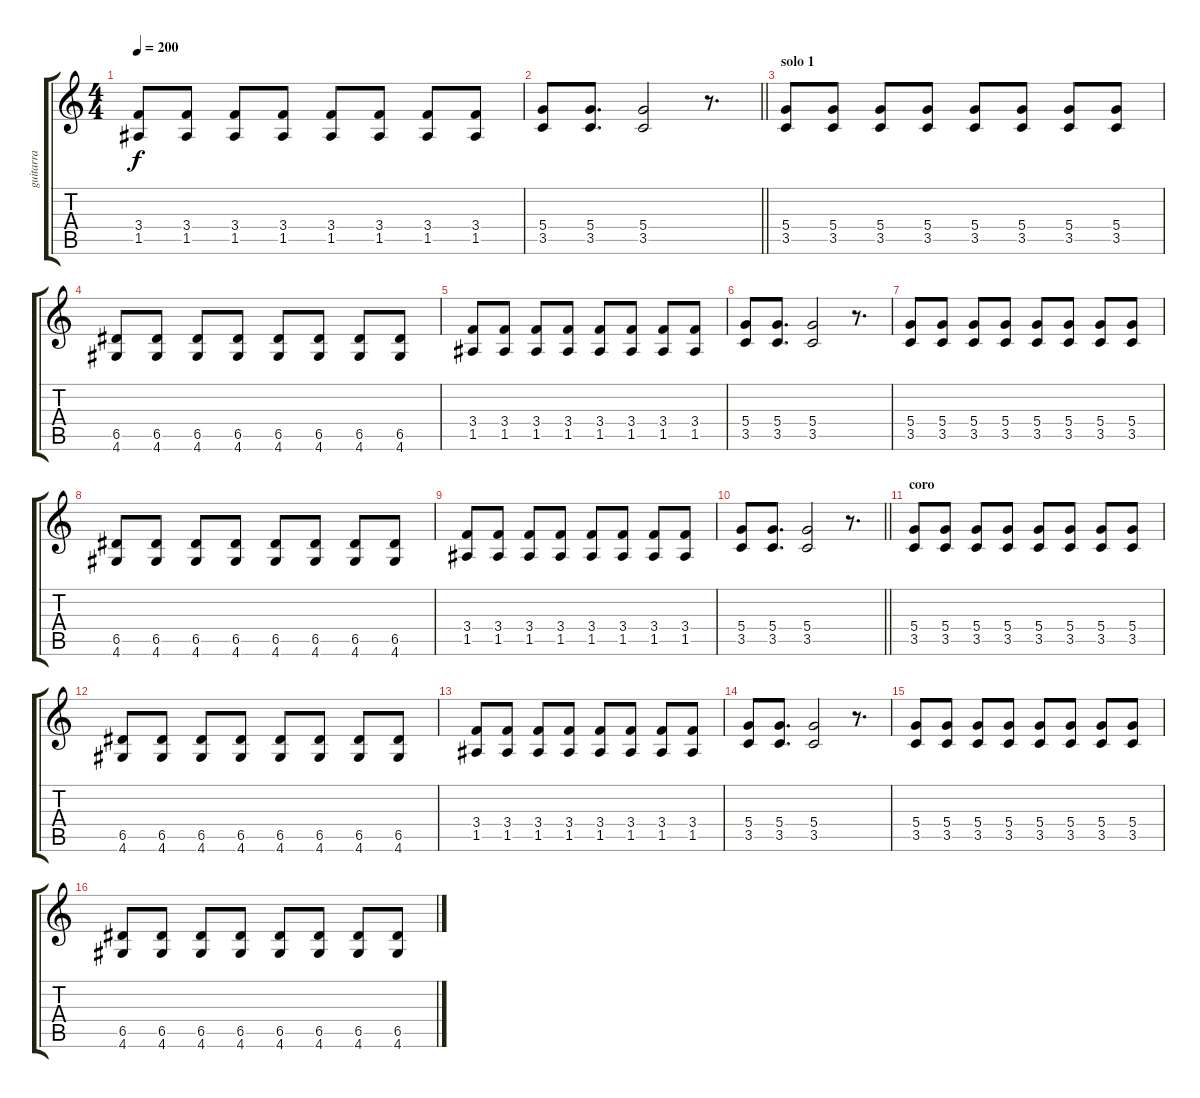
\track ("guitarra" "guitarra") {instrument overdrivenguitar}
\staff {score tabs}
\tuning (E4 B3 G3 D3 A2 E2) {hide}
\ts (4 4)
\tempo 200
\clef g2
\ks c
(3.4 1.5).8{dy f} (3.4 1.5).8 (3.4 1.5).8 (3.4 1.5).8 (3.4 1.5).8 (3.4 1.5).8 (3.4 1.5).8 (3.4 1.5).8 |
\barLineRight lightlight
(5.4 3.5).8 (5.4 3.5).8{d} (5.4 3.5).2 r.8{d} |
\section ("" "solo 1")
(5.4 3.5).8 (5.4 3.5).8 (5.4 3.5).8 (5.4 3.5).8 (5.4 3.5).8 (5.4 3.5).8 (5.4 3.5).8 (5.4 3.5).8 |
(6.5 4.6).8 (6.5 4.6).8 (6.5 4.6).8 (6.5 4.6).8 (6.5 4.6).8 (6.5 4.6).8 (6.5 4.6).8 (6.5 4.6).8 |
(3.4 1.5).8 (3.4 1.5).8 (3.4 1.5).8 (3.4 1.5).8 (3.4 1.5).8 (3.4 1.5).8 (3.4 1.5).8 (3.4 1.5).8 |
(5.4 3.5).8 (5.4 3.5).8{d} (5.4 3.5).2 r.8{d} |
(5.4 3.5).8 (5.4 3.5).8 (5.4 3.5).8 (5.4 3.5).8 (5.4 3.5).8 (5.4 3.5).8 (5.4 3.5).8 (5.4 3.5).8 |
(6.5 4.6).8 (6.5 4.6).8 (6.5 4.6).8 (6.5 4.6).8 (6.5 4.6).8 (6.5 4.6).8 (6.5 4.6).8 (6.5 4.6).8 |
(3.4 1.5).8 (3.4 1.5).8 (3.4 1.5).8 (3.4 1.5).8 (3.4 1.5).8 (3.4 1.5).8 (3.4 1.5).8 (3.4 1.5).8 |
\barLineRight lightlight
(5.4 3.5).8 (5.4 3.5).8{d} (5.4 3.5).2 r.8{d} |
\section ("" "coro")
(5.4 3.5).8 (5.4 3.5).8 (5.4 3.5).8 (5.4 3.5).8 (5.4 3.5).8 (5.4 3.5).8 (5.4 3.5).8 (5.4 3.5).8 |
(6.5 4.6).8 (6.5 4.6).8 (6.5 4.6).8 (6.5 4.6).8 (6.5 4.6).8 (6.5 4.6).8 (6.5 4.6).8 (6.5 4.6).8 |
(3.4 1.5).8 (3.4 1.5).8 (3.4 1.5).8 (3.4 1.5).8 (3.4 1.5).8 (3.4 1.5).8 (3.4 1.5).8 (3.4 1.5).8 |
(5.4 3.5).8 (5.4 3.5).8{d} (5.4 3.5).2 r.8{d} |
(5.4 3.5).8 (5.4 3.5).8 (5.4 3.5).8 (5.4 3.5).8 (5.4 3.5).8 (5.4 3.5).8 (5.4 3.5).8 (5.4 3.5).8 |
(6.5 4.6).8 (6.5 4.6).8 (6.5 4.6).8 (6.5 4.6).8 (6.5 4.6).8 (6.5 4.6).8 (6.5 4.6).8 (6.5 4.6).8
